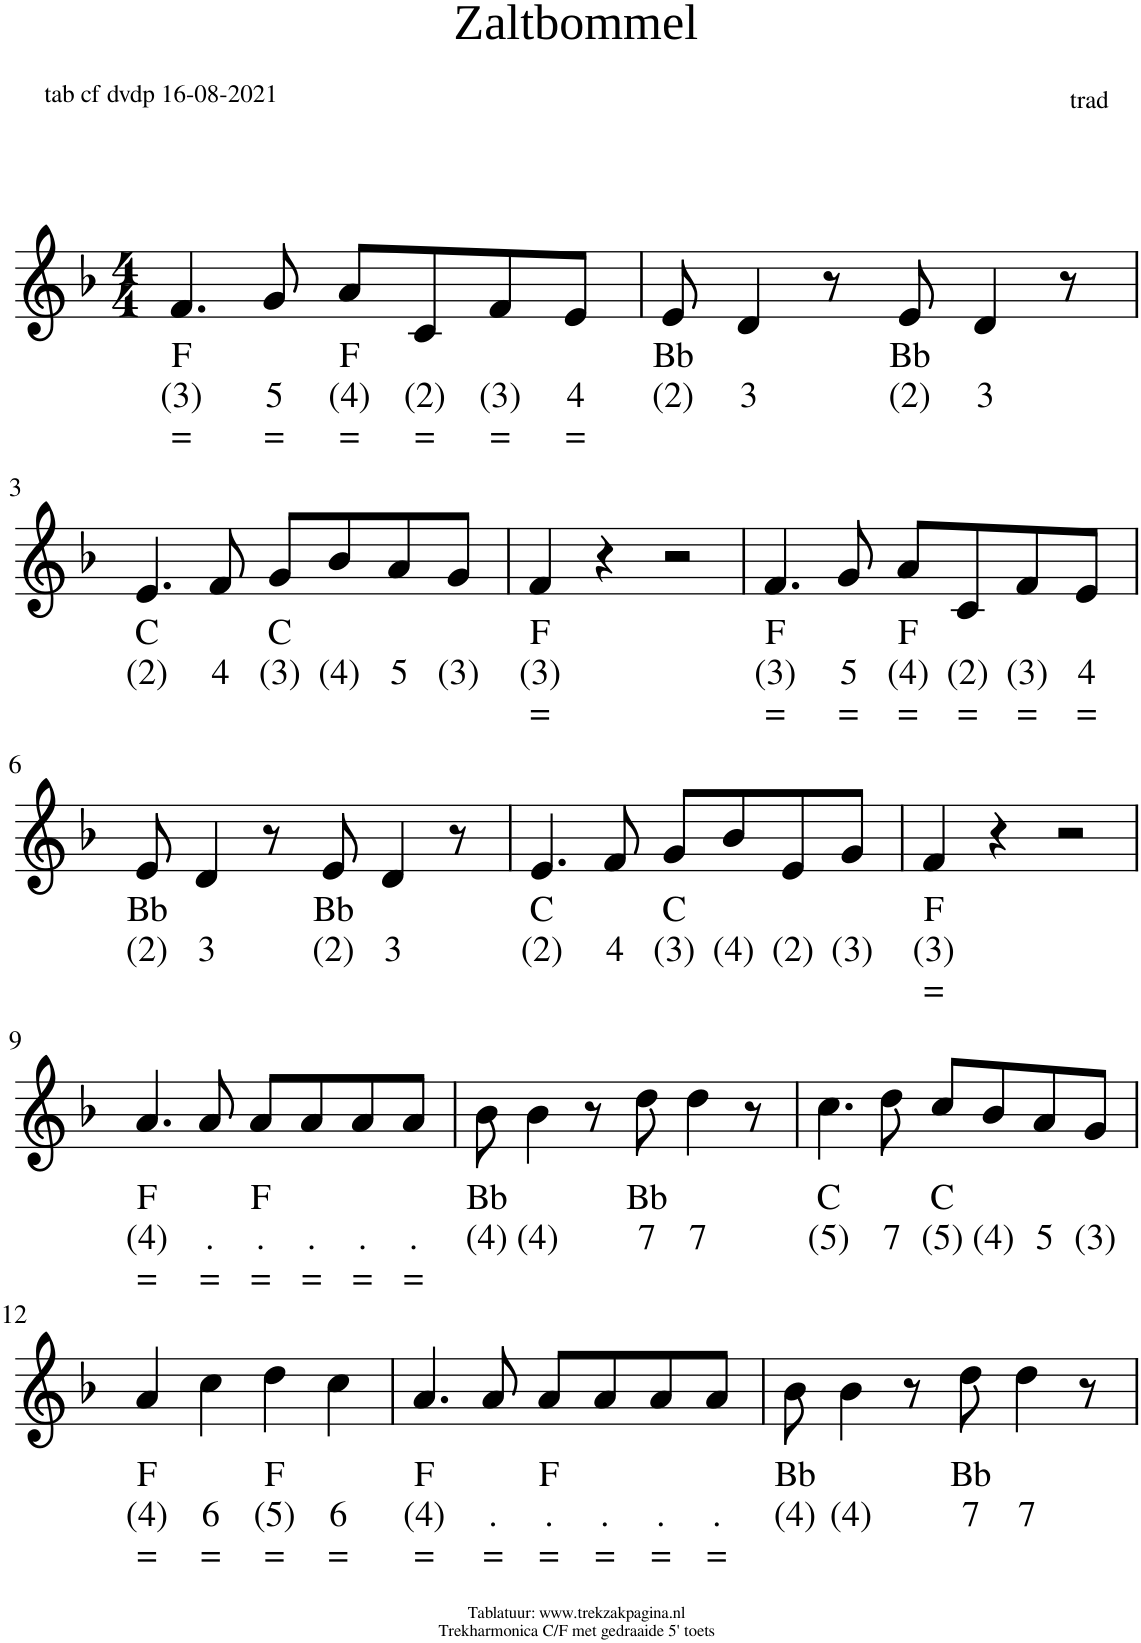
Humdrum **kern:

**kern	**text	**text	**text
*part1	*part1	*part1	*part1
*staff1	*staff1	*staff1	*staff1
*I"Accordion	*	*	*
*I'Acc	*	*	*
*clefG2	*	*	*
*k[b-]	*	*	*
*M4/4	*	*	*
=1	=1	=1	=1
!	!LO:LY:b	!LO:LY:b	!LO:LY:b
4.f/	F	(3)	=
!	!	!LO:LY:b	!LO:LY:b
8g/	.	5	=
!	!LO:LY:b	!LO:LY:b	!LO:LY:b
8a/L	F	(4)	=
!	!	!LO:LY:b	!LO:LY:b
8c/	.	(2)	=
!	!	!LO:LY:b	!LO:LY:b
8f/	.	(3)	=
!	!	!LO:LY:b	!LO:LY:b
8e/J	.	4	=
=2	=2	=2	=2
!	!LO:LY:b	!LO:LY:b	!
8e/	Bb	(2)	.
!	!	!LO:LY:b	!
4d/	.	3	.
8r	.	.	.
!	!LO:LY:b	!LO:LY:b	!
8e/	Bb	(2)	.
!	!	!LO:LY:b	!
4d/	.	3	.
8r	.	.	.
!!LO:LB:g=z
=3	=3	=3	=3
!	!LO:LY:b	!LO:LY:b	!
4.e/	C	(2)	.
!	!	!LO:LY:b	!
8f/	.	4	.
!	!LO:LY:b	!LO:LY:b	!
8g/L	C	(3)	.
!	!	!LO:LY:b	!
8b-/	.	(4)	.
!	!	!LO:LY:b	!
8a/	.	5	.
!	!	!LO:LY:b	!
8g/J	.	(3)	.
=4	=4	=4	=4
!	!LO:LY:b	!LO:LY:b	!LO:LY:b
4f/	F	(3)	=
4r	.	.	.
2r	.	.	.
=5	=5	=5	=5
!	!LO:LY:b	!LO:LY:b	!LO:LY:b
4.f/	F	(3)	=
!	!	!LO:LY:b	!LO:LY:b
8g/	.	5	=
!	!LO:LY:b	!LO:LY:b	!LO:LY:b
8a/L	F	(4)	=
!	!	!LO:LY:b	!LO:LY:b
8c/	.	(2)	=
!	!	!LO:LY:b	!LO:LY:b
8f/	.	(3)	=
!	!	!LO:LY:b	!LO:LY:b
8e/J	.	4	=
!!LO:LB:g=z
=6	=6	=6	=6
!	!LO:LY:b	!LO:LY:b	!
8e/	Bb	(2)	.
!	!	!LO:LY:b	!
4d/	.	3	.
8r	.	.	.
!	!LO:LY:b	!LO:LY:b	!
8e/	Bb	(2)	.
!	!	!LO:LY:b	!
4d/	.	3	.
8r	.	.	.
=7	=7	=7	=7
!	!LO:LY:b	!LO:LY:b	!
4.e/	C	(2)	.
!	!	!LO:LY:b	!
8f/	.	4	.
!	!LO:LY:b	!LO:LY:b	!
8g/L	C	(3)	.
!	!	!LO:LY:b	!
8b-/	.	(4)	.
!	!	!LO:LY:b	!
8e/	.	(2)	.
!	!	!LO:LY:b	!
8g/J	.	(3)	.
=8	=8	=8	=8
!	!LO:LY:b	!LO:LY:b	!LO:LY:b
4f/	F	(3)	=
4r	.	.	.
2r	.	.	.
!!LO:LB:g=z
=9	=9	=9	=9
!	!LO:LY:b	!LO:LY:b	!LO:LY:b
4.a/	F	(4)	=
!	!	!LO:LY:b	!LO:LY:b
8a/	.	.	=
!	!LO:LY:b	!LO:LY:b	!LO:LY:b
8a/L	F	.	=
!	!	!LO:LY:b	!LO:LY:b
8a/	.	.	=
!	!	!LO:LY:b	!LO:LY:b
8a/	.	.	=
!	!	!LO:LY:b	!LO:LY:b
8a/J	.	.	=
=10	=10	=10	=10
!	!LO:LY:b	!LO:LY:b	!
8b-\	Bb	(4)	.
!	!	!LO:LY:b	!
4b-\	.	(4)	.
8r	.	.	.
!	!LO:LY:b	!LO:LY:b	!
8dd\	Bb	7	.
!	!	!LO:LY:b	!
4dd\	.	7	.
8r	.	.	.
=11	=11	=11	=11
!	!LO:LY:b	!LO:LY:b	!
4.cc\	C	(5)	.
!	!	!LO:LY:b	!
8dd\	.	7	.
!	!LO:LY:b	!LO:LY:b	!
8cc/L	C	(5)	.
!	!	!LO:LY:b	!
8b-/	.	(4)	.
!	!	!LO:LY:b	!
8a/	.	5	.
!	!	!LO:LY:b	!
8g/J	.	(3)	.
!!LO:LB:g=z
=12	=12	=12	=12
!	!LO:LY:b	!LO:LY:b	!LO:LY:b
4a/	F	(4)	=
!	!	!LO:LY:b	!LO:LY:b
4cc\	.	6	=
!	!LO:LY:b	!LO:LY:b	!LO:LY:b
4dd\	F	(5)	=
!	!	!LO:LY:b	!LO:LY:b
4cc\	.	6	=
=13	=13	=13	=13
!	!LO:LY:b	!LO:LY:b	!LO:LY:b
4.a/	F	(4)	=
!	!	!LO:LY:b	!LO:LY:b
8a/	.	.	=
!	!LO:LY:b	!LO:LY:b	!LO:LY:b
8a/L	F	.	=
!	!	!LO:LY:b	!LO:LY:b
8a/	.	.	=
!	!	!LO:LY:b	!LO:LY:b
8a/	.	.	=
!	!	!LO:LY:b	!LO:LY:b
8a/J	.	.	=
=14	=14	=14	=14
!	!LO:LY:b	!LO:LY:b	!
8b-\	Bb	(4)	.
!	!	!LO:LY:b	!
4b-\	.	(4)	.
8r	.	.	.
!	!LO:LY:b	!LO:LY:b	!
8dd\	Bb	7	.
!	!	!LO:LY:b	!
4dd\	.	7	.
8r	.	.	.
=	=	=	=
*-	*-	*-	*-
